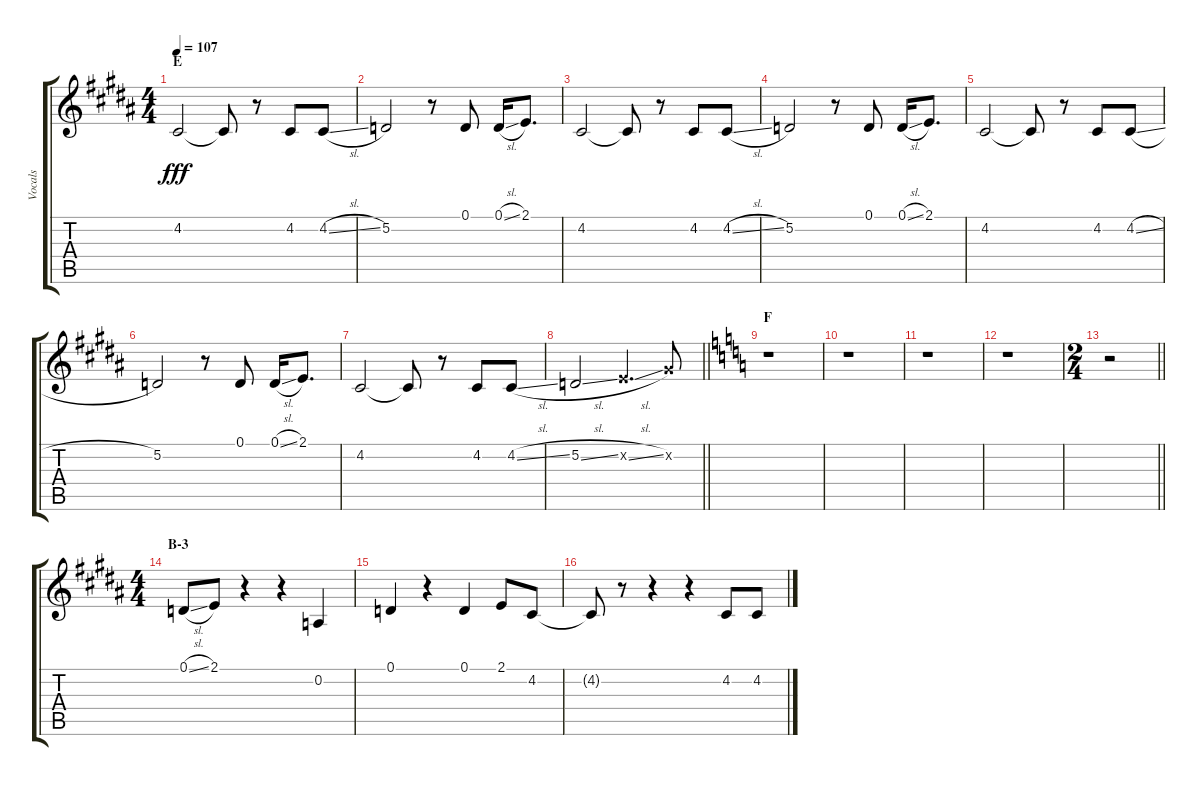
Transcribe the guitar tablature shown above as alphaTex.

\track ("Vocals" "Vocals") {instrument voiceoohs}
\staff {score tabs}
\tuning (D4 A3 F3 C3 G2 D2) {hide}
\ts (4 4)
\section ("" "E")
\tempo 107
\clef g2
\ks b
4.2.2{dy fff} 4.2{t}.8 r.8 4.2.8 4.2{sl}.8 |
5.2.2 r.8 0.1.8 0.1{sl}.16 2.1.8{d} |
4.2.2 4.2{t}.8 r.8 4.2.8 4.2{sl}.8 |
5.2.2 r.8 0.1.8 0.1{sl}.16 2.1.8{d} |
4.2.2 4.2{t}.8 r.8 4.2.8 4.2{sl}.8 |
5.2.2 r.8 0.1.8 0.1{sl}.16 2.1.8{d} |
4.2.2 4.2{t}.8 r.8 4.2.8 4.2{sl}.8 |
\barLineRight lightlight
5.2{sl}.2 7.2{sl x}.4{d} 11.2{x}.8 |
\section ("" "F")
\ks c
r.1 |
r.1 |
r.1 |
r.1 |
\ts (2 4)
\barLineRight lightlight
r.2 |
\ts (4 4)
\section ("" "B-3")
\ks b
0.1{sl}.8 2.1.8 r.4 r.4 0.2.4 |
0.1.4 r.4 0.1.4 2.1.8 4.2.8 |
4.2{t}.8 r.8 r.4 r.4 4.2.8 4.2.8
